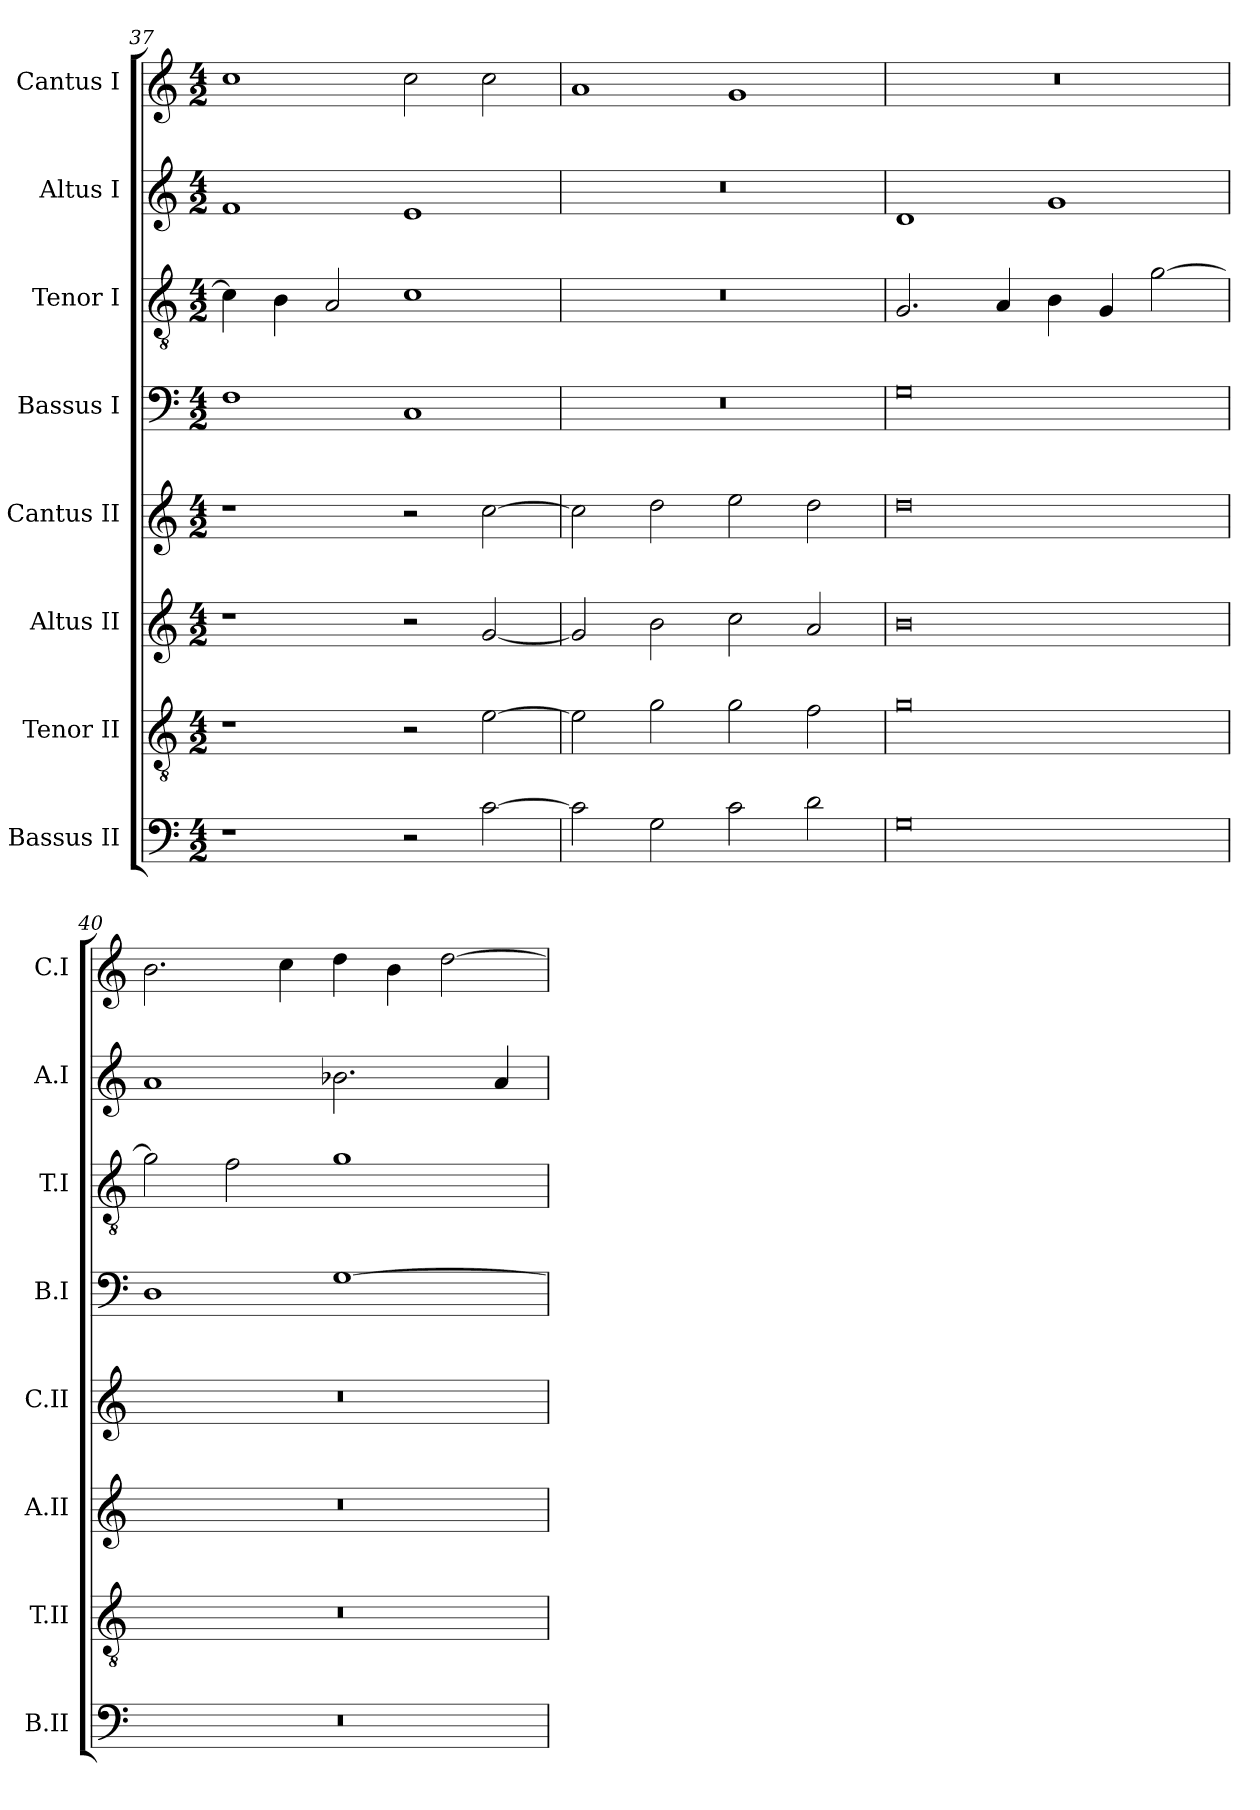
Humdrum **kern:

**kern	**kern	**kern	**kern	**kern	**kern	**kern	**kern
*part8	*part7	*part6	*part5	*part4	*part3	*part2	*part1
*staff8	*staff7	*staff6	*staff5	*staff4	*staff3	*staff2	*staff1
*I"Bassus II	*I"Tenor II	*I"Altus II	*I"Cantus II	*I"Bassus I	*I"Tenor I	*I"Altus I	*I"Cantus I
*I'B.II	*I'T.II	*I'A.II	*I'C.II	*I'B.I	*I'T.I	*I'A.I	*I'C.I
*clefF4	*clefGv2	*clefG2	*clefG2	*clefF4	*clefGv2	*clefG2	*clefG2
*	*ITrd7c12	*	*	*	*ITrd7c12	*	*
*k[]	*k[]	*k[]	*k[]	*k[]	*k[]	*k[]	*k[]
*C:	*C:	*C:	*C:	*C:	*C:	*C:	*C:
*M4/2	*M4/2	*M4/2	*M4/2	*M4/2	*M4/2	*M4/2	*M4/2
=37	=37	=37	=37	=37	=37	=37	=37
1r	1r	1r	1r	1F\	4C\]	1f/	1cc\
.	.	.	.	.	4BB\	.	.
.	.	.	.	.	2AA/	.	.
2r	2r	2r	2r	1C/	1C\	1e/	2cc\
[2c\	[2E\	[2g/	[2cc\	.	.	.	2cc\
=38	=38	=38	=38	=38	=38	=38	=38
2c\]	2E\]	2g/]	2cc\]	0r	0r	0r	1a/
2G\	2G\	2b\	2dd\	.	.	.	.
2c\	2G\	2cc\	2ee\	.	.	.	1g/
2d\	2F\	2a/	2dd\	.	.	.	.
=39	=39	=39	=39	=39	=39	=39	=39
0G\	0G\	0b\	0dd\	0G\	2.GG/	1d/	0r
.	.	.	.	.	4AA/	.	.
.	.	.	.	.	4BB\	1g/	.
.	.	.	.	.	4GG/	.	.
.	.	.	.	.	[2G\	.	.
=40	=40	=40	=40	=40	=40	=40	=40
0r	0r	0r	0r	1D\	2G\]	1a/	2.b\
.	.	.	.	.	2F\	.	.
.	.	.	.	.	.	.	4cc\
.	.	.	.	[1G\	1G\	2.b-X\	4dd\
.	.	.	.	.	.	.	4b\
.	.	.	.	.	.	.	[2dd\
.	.	.	.	.	.	4a/	.
=	=	=	=	=	=	=	=
*-	*-	*-	*-	*-	*-	*-	*-
